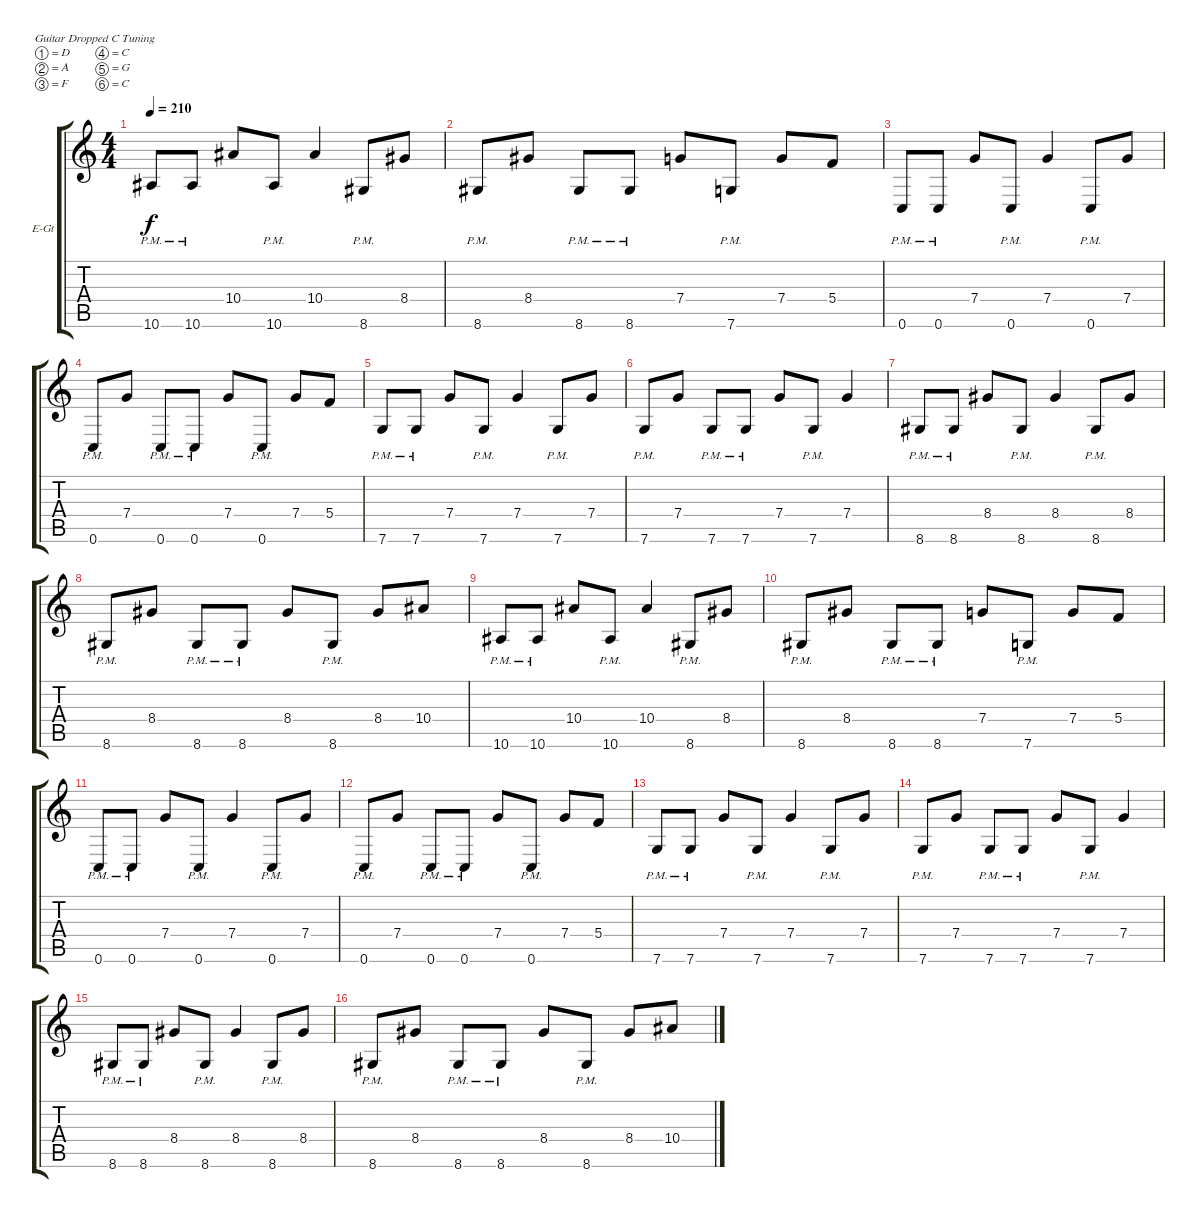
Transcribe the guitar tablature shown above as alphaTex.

\defaultSystemsLayout 4
\bracketExtendMode groupsimilarinstruments
\firstSystemTrackNameOrientation horizontal
\otherSystemsTrackNameOrientation horizontal
\track ("Guitar 1" "E-Gt") {instrument distortionguitar}
\staff {score tabs}
\tuning (D4 A3 F3 C3 G2 C2)
\ts (4 4)
\tempo 210
\clef g2
\ks c
10.6{pm}.8{dy f} 10.6{pm}.8 10.4.8 10.6{pm}.8 10.4.4 8.6{pm}.8 8.4.8 |
8.6{pm}.8 8.4.8 8.6{pm}.8 8.6{pm}.8 7.4.8 7.6{pm}.8 7.4.8 5.4.8 |
0.6{pm}.8 0.6{pm}.8 7.4.8 0.6{pm}.8 7.4.4 0.6{pm}.8 7.4.8 |
0.6{pm}.8 7.4.8 0.6{pm}.8 0.6{pm}.8 7.4.8 0.6{pm}.8 7.4.8 5.4.8 |
7.6{pm}.8 7.6{pm}.8 7.4.8 7.6{pm}.8 7.4.4 7.6{pm}.8 7.4.8 |
7.6{pm}.8 7.4.8 7.6{pm}.8 7.6{pm}.8 7.4.8 7.6{pm}.8 7.4.4 |
8.6{pm}.8 8.6{pm}.8 8.4.8 8.6{pm}.8 8.4.4 8.6{pm}.8 8.4.8 |
8.6{pm}.8 8.4.8 8.6{pm}.8 8.6{pm}.8 8.4.8 8.6{pm}.8 8.4.8 10.4.8 |
10.6{pm}.8 10.6{pm}.8 10.4.8 10.6{pm}.8 10.4.4 8.6{pm}.8 8.4.8 |
8.6{pm}.8 8.4.8 8.6{pm}.8 8.6{pm}.8 7.4.8 7.6{pm}.8 7.4.8 5.4.8 |
0.6{pm}.8 0.6{pm}.8 7.4.8 0.6{pm}.8 7.4.4 0.6{pm}.8 7.4.8 |
0.6{pm}.8 7.4.8 0.6{pm}.8 0.6{pm}.8 7.4.8 0.6{pm}.8 7.4.8 5.4.8 |
7.6{pm}.8 7.6{pm}.8 7.4.8 7.6{pm}.8 7.4.4 7.6{pm}.8 7.4.8 |
7.6{pm}.8 7.4.8 7.6{pm}.8 7.6{pm}.8 7.4.8 7.6{pm}.8 7.4.4 |
8.6{pm}.8 8.6{pm}.8 8.4.8 8.6{pm}.8 8.4.4 8.6{pm}.8 8.4.8 |
8.6{pm}.8 8.4.8 8.6{pm}.8 8.6{pm}.8 8.4.8 8.6{pm}.8 8.4.8 10.4.8
